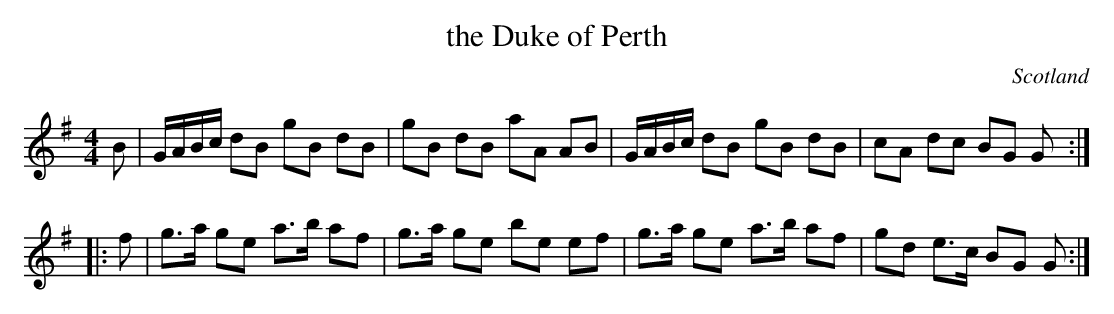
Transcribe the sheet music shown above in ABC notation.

X:1
T:the Duke of Perth
O:Scotland
M:4/4
K:G
B|\
G/A/B/c/ dB gB dB|gB dB aA AB|\
G/A/B/c/ dB gB dB|cA dc BG G::
f|\
g>a ge a>b af|g>a ge be ef|\
g>a ge a>b af|gd e>c BG G:|
